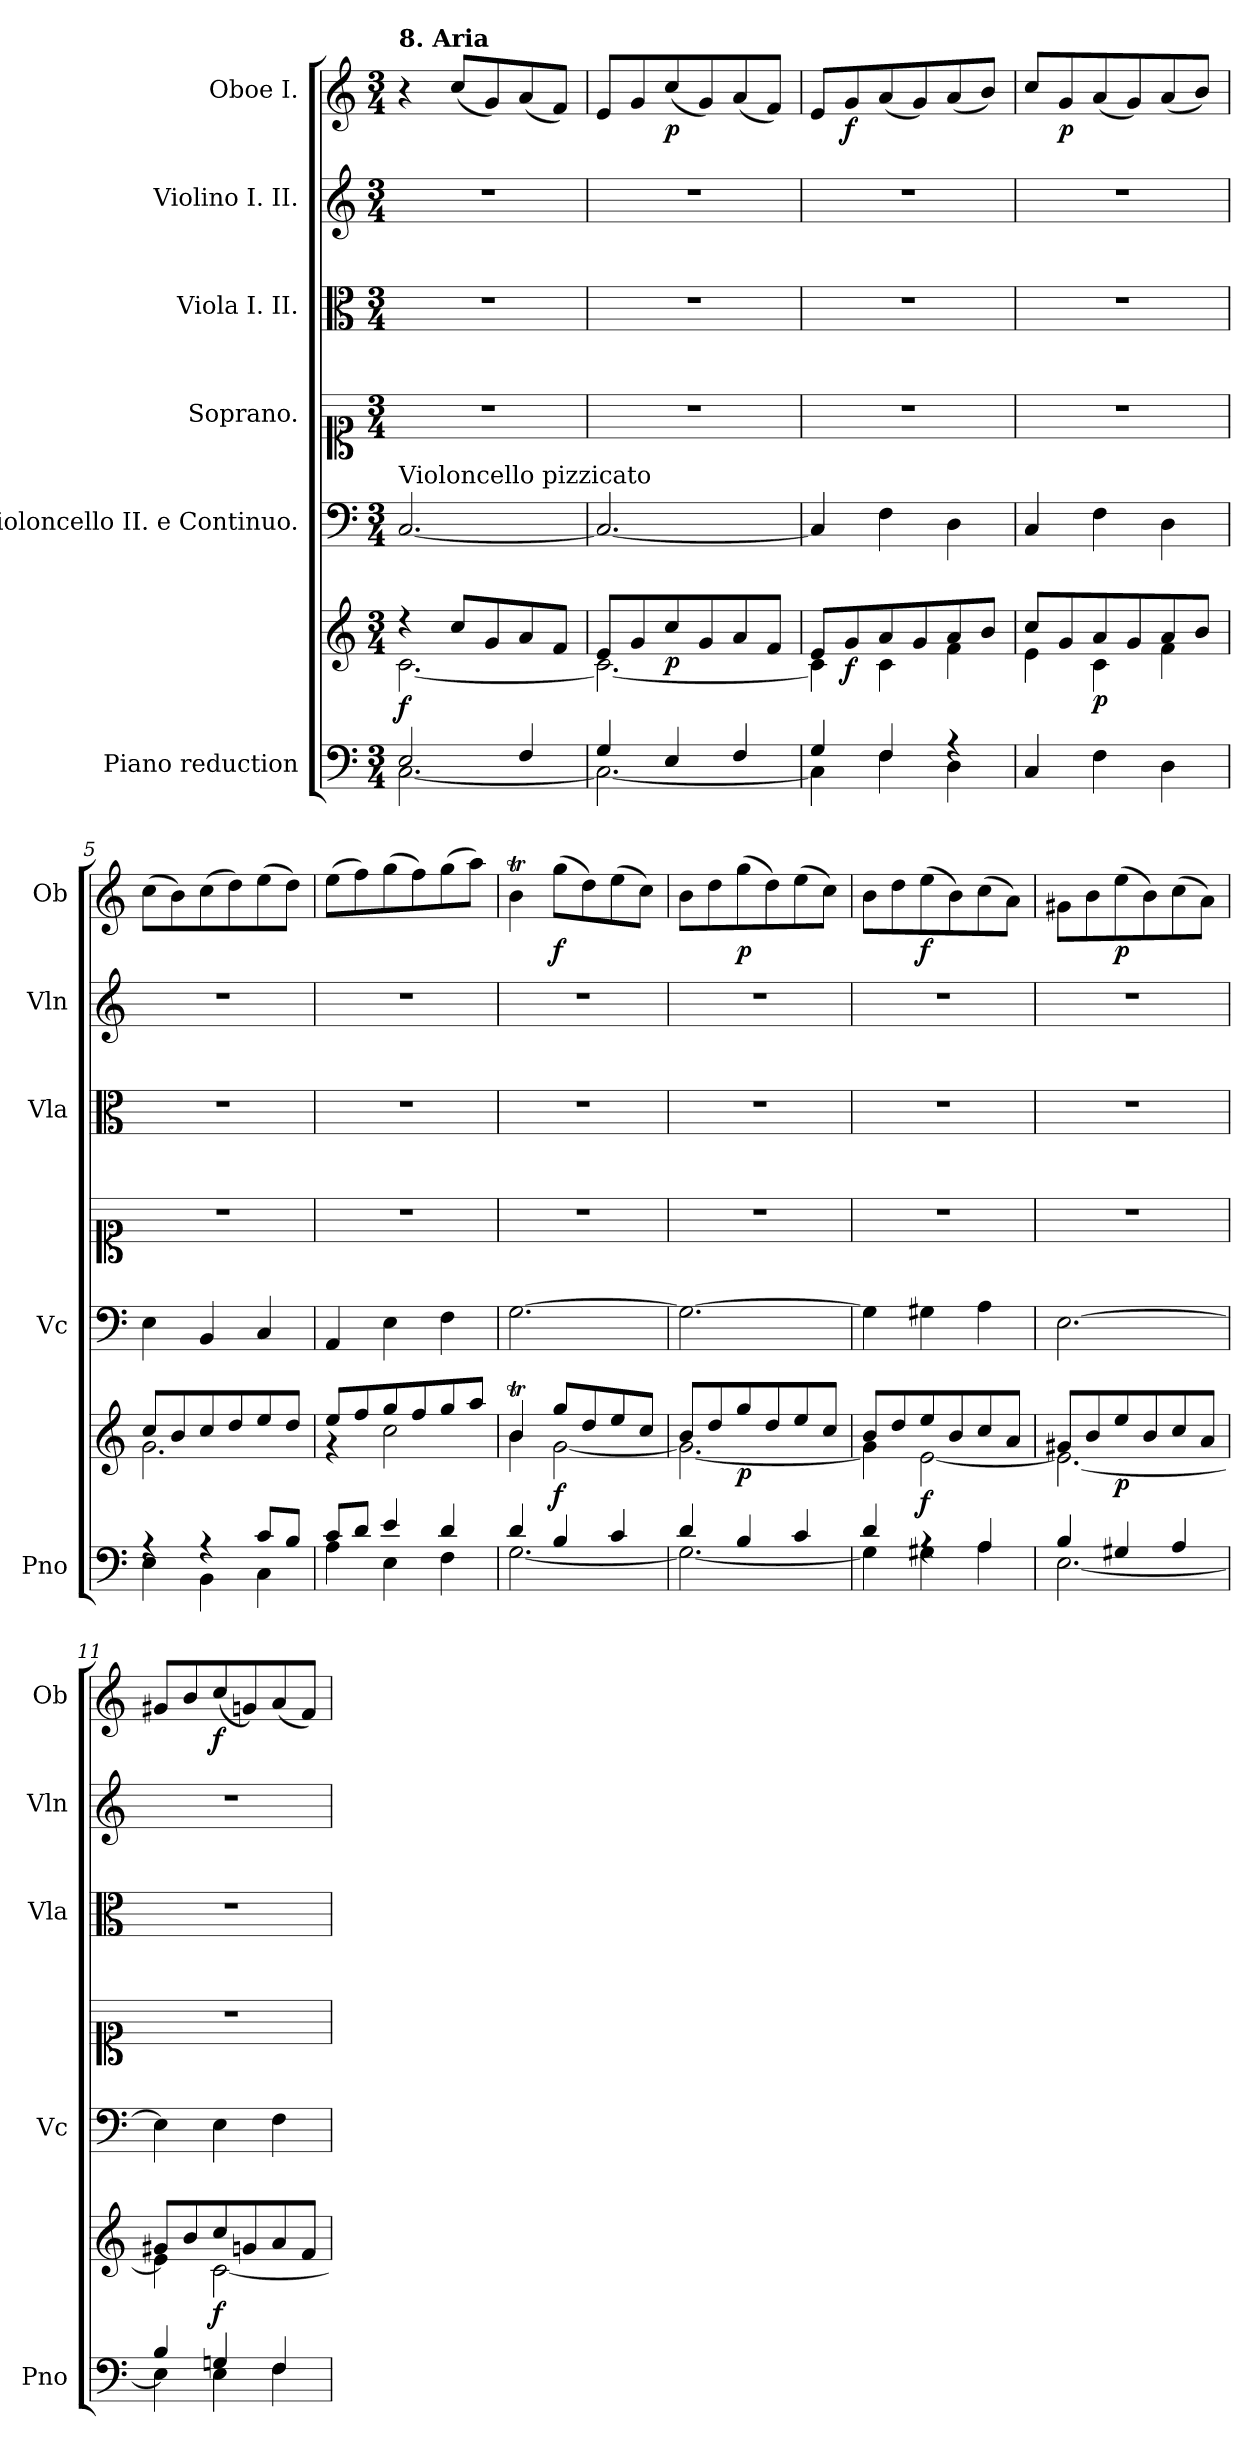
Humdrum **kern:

**kern	**kern	**dynam	**kern	**kern	**kern	**kern	**kern	**dynam
*part6	*part6	*part6	*part5	*part4	*part3	*part2	*part1	*part1
*staff7	*staff6	*staff6/7	*staff5	*staff4	*staff3	*staff2	*staff1	*staff1
*I"Piano reduction	*	*	*I"Violoncello II.  e Continuo.	*I"Soprano.	*I"Viola I. II.	*I"Violino I. II.	*I"Oboe I.	*
*I'Pno	*	*	*I'Vc	*	*I'Vla	*I'Vln	*I'Ob	*
*clefF4	*clefG2	*	*clefF4	*clefC1	*clefC3	*clefG2	*clefG2	*
*k[]	*k[]	*	*k[]	*k[]	*k[]	*k[]	*k[]	*
*M3/4	*M3/4	*	*M3/4	*M3/4	*M3/4	*M3/4	*M3/4	*
=1	=1	=1	=1	=1	=1	=1	=1	=1
*^	*^	*	*	*	*	*	*	*
!	!	!	!	!	!	!	!	!	!LO:TX:a:B:t=8. Aria	!
!	!	!	!	!	!LO:TX:a:t=Violoncello pizzicato	!	!	!	!	!
!	!	!	!	!LO:DY:b	!	!	!	!	!	!
2E/	[2.C\	4r	[2.c\	f	[2.C/	2.r	2.r	2.r	4r	.
.	.	8cc/L	.	.	.	.	.	.	(<8cc/L	.
.	.	8g/	.	.	.	.	.	.	8g/)	.
4F/	.	8a/	.	.	.	.	.	.	(<8a/	.
.	.	8f/J	.	.	.	.	.	.	8f/J)	.
=2	=2	=2	=2	=2	=2	=2	=2	=2	=2	=2
4G/	2.C\_	8e/L	2.c\_	.	2.C/_	2.r	2.r	2.r	8e/L	.
.	.	8g/	.	.	.	.	.	.	8g/	.
!	!	!	!	!LO:DY:b	!	!	!	!	!	!LO:DY:b
4E/	.	8cc/	.	p	.	.	.	.	(<8cc/	p
.	.	8g/	.	.	.	.	.	.	8g/)	.
4F/	.	8a/	.	.	.	.	.	.	(<8a/	.
.	.	8f/J	.	.	.	.	.	.	8f/J)	.
=3	=3	=3	=3	=3	=3	=3	=3	=3	=3	=3
4G/	4C\]	8e/L	4c\]	.	4C/]	2.r	2.r	2.r	8e/L	.
!	!	!	!	!LO:DY:b	!	!	!	!	!	!LO:DY:b
.	.	8g/	.	f	.	.	.	.	8g/	f
4F/	4F\	8a/	4c\	.	4F\	.	.	.	(<8a/	.
.	.	8g/	.	.	.	.	.	.	8g/)	.
4rA	4D\	8a/	4f\	.	4D\	.	.	.	(<8a/	.
.	.	8b/J	.	.	.	.	.	.	8b/J)	.
*v	*v	*	*	*	*	*	*	*	*	*
=4	=4	=4	=4	=4	=4	=4	=4	=4	=4
4C/	8cc/L	4e\	.	4C/	2.r	2.r	2.r	8cc/L	.
!	!	!	!	!	!	!	!	!	!LO:DY:b
.	8g/	.	.	.	.	.	.	8g/	p
!	!	!	!LO:DY:b	!	!	!	!	!	!
4F\	8a/	4c\	p	4F\	.	.	.	(<8a/	.
.	8g/	.	.	.	.	.	.	8g/)	.
4D\	8a/	4f\	.	4D\	.	.	.	(<8a/	.
.	8b/J	.	.	.	.	.	.	8b/J)	.
=5	=5	=5	=5	=5	=5	=5	=5	=5	=5
*^	*	*	*	*	*	*	*	*	*
4rA	4E\	8cc/L	2.g\	.	4E\	2.r	2.r	2.r	(>8cc\L	.
.	.	8b/	.	.	.	.	.	.	8b\)	.
4rA	4BB\	8cc/	.	.	4BB/	.	.	.	(>8cc\	.
.	.	8dd/	.	.	.	.	.	.	8dd\)	.
8c/L	4C\	8ee/	.	.	4C/	.	.	.	(>8ee\	.
8B/J	.	8dd/J	.	.	.	.	.	.	8dd\J)	.
=6	=6	=6	=6	=6	=6	=6	=6	=6	=6	=6
8c/L	4A\	8ee/L	4r	.	4AA/	2.r	2.r	2.r	(>8ee\L	.
8d/J	.	8ff/	.	.	.	.	.	.	8ff\)	.
4e/	4E\	8gg/	2cc\	.	4E\	.	.	.	(>8gg\	.
.	.	8ff/	.	.	.	.	.	.	8ff\)	.
4d/	4F\	8gg/	.	.	4F\	.	.	.	(>8gg\	.
.	.	8aa/J	.	.	.	.	.	.	8aa\J)	.
=7	=7	=7	=7	=7	=7	=7	=7	=7	=7	=7
4d/	[2.G\	4bt/	4b\	.	[2.G\	2.r	2.r	2.r	4bt\	.
!	!	!	!	!LO:DY:b	!	!	!	!	!	!LO:DY:b
4B/	.	8gg/L	[2g\	f	.	.	.	.	(>8gg\L	f
.	.	8dd/	.	.	.	.	.	.	8dd\)	.
4c/	.	8ee/	.	.	.	.	.	.	(>8ee\	.
.	.	8cc/J	.	.	.	.	.	.	8cc\J)	.
=8	=8	=8	=8	=8	=8	=8	=8	=8	=8	=8
4d/	2.G\_	8b/L	2.g\_	.	2.G\_	2.r	2.r	2.r	8b\L	.
.	.	8dd/	.	.	.	.	.	.	8dd\	.
!	!	!	!	!LO:DY:b	!	!	!	!	!	!LO:DY:b
4B/	.	8gg/	.	p	.	.	.	.	(>8gg\	p
.	.	8dd/	.	.	.	.	.	.	8dd\)	.
4c/	.	8ee/	.	.	.	.	.	.	(>8ee\	.
.	.	8cc/J	.	.	.	.	.	.	8cc\J)	.
!!LO:LB:g=z
=9	=9	=9	=9	=9	=9	=9	=9	=9	=9	=9
4d/	4G\]	8b/L	4g\]	.	4G\]	2.r	2.r	2.r	8b\L	.
.	.	8dd/	.	.	.	.	.	.	8dd\	.
!	!	!	!	!LO:DY:b	!	!	!	!	!	!LO:DY:b
4rA	4G#X\	8ee/	[2e\	f	4G#X\	.	.	.	(>8ee\	f
.	.	8b/	.	.	.	.	.	.	8b\)	.
4A/	4A\	8cc/	.	.	4A\	.	.	.	(>8cc\	.
.	.	8a/J	.	.	.	.	.	.	8a\J)	.
=10	=10	=10	=10	=10	=10	=10	=10	=10	=10	=10
4B/	[2.E\	8g#X/L	2.e\_	.	[2.E\	2.r	2.r	2.r	8g#X\L	.
.	.	8b/	.	.	.	.	.	.	8b\	.
!	!	!	!	!LO:DY:b	!	!	!	!	!	!LO:DY:b
4G#X/	.	8ee/	.	p	.	.	.	.	(>8ee\	p
.	.	8b/	.	.	.	.	.	.	8b\)	.
4A/	.	8cc/	.	.	.	.	.	.	(>8cc\	.
.	.	8a/J	.	.	.	.	.	.	8a\J)	.
=11	=11	=11	=11	=11	=11	=11	=11	=11	=11	=11
4B/	4E\]	8g#X/L	4e\]	.	4E\]	2.r	2.r	2.r	8g#X/L	.
.	.	8b/	.	.	.	.	.	.	8b/	.
!	!	!	!	!LO:DY:b	!	!	!	!	!	!LO:DY:b
4Gn/	4E\	8cc/	[2c\	f	4E\	.	.	.	(<8cc/	f
.	.	8gn/	.	.	.	.	.	.	8gn/)	.
4F/	4F\	8a/	.	.	4F\	.	.	.	(<8a/	.
.	.	8f/J	.	.	.	.	.	.	8f/J)	.
*v	*v	*	*	*	*	*	*	*	*	*
*	*v	*v	*	*	*	*	*	*	*
=	=	=	=	=	=	=	=	=
*-	*-	*-	*-	*-	*-	*-	*-	*-
